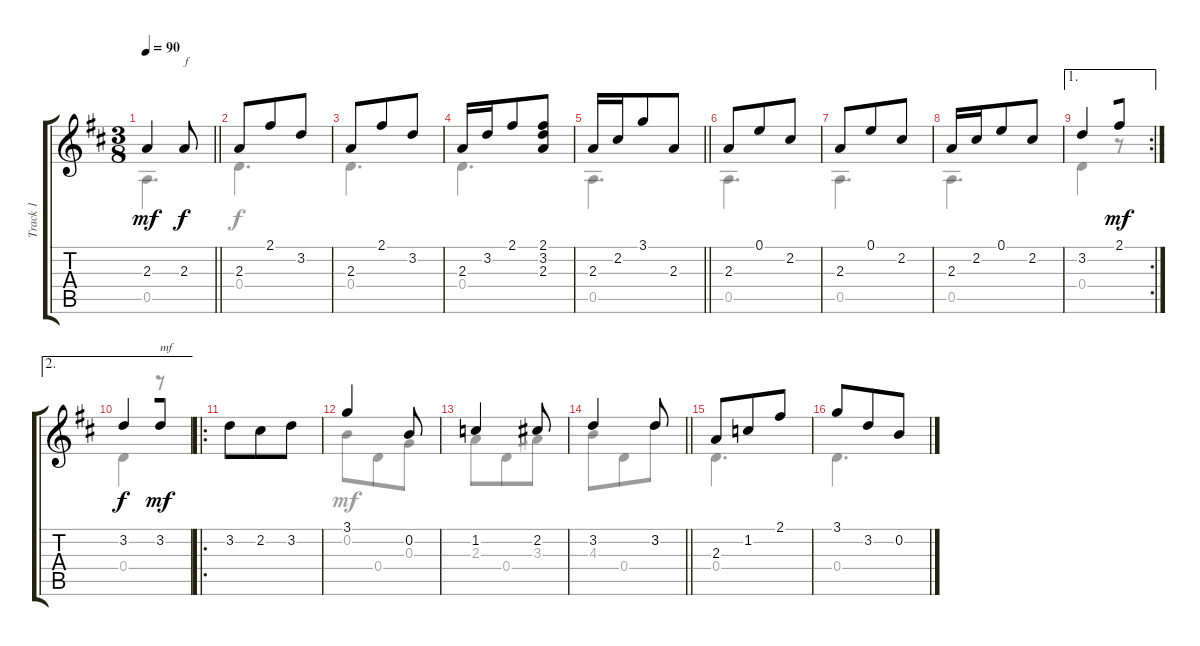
\track ("Track 1" "Track 1") {instrument acousticguitarsteel}
\staff {score tabs}
\tuning (E4 B3 G3 D3 A2 E2) {hide}
\voice
\ts (3 8)
\tempo 90
\clef g2
\barLineRight lightlight
\ks d
2.3.4{dy mf volume 13} 2.3.8{txt "f" dy f} |
2.3.8 2.1.8 3.2.8 |
2.3.8 2.1.8 3.2.8 |
2.3.16 3.2.16{beam merge} 2.1.8{beam merge} (2.1 3.2 2.3).8 |
\barLineRight lightlight
2.3.16 2.2.16{beam merge} 3.1.8 2.3.8 |
2.3.8 0.1.8 2.2.8 |
2.3.8 0.1.8 2.2.8 |
2.3.16 2.2.16{beam merge} 0.1.8{beam merge} 2.2.8 |
\ae 1
\rc 2
3.2.4{beam merge} 2.1.8{dy mf} |
\ae 2
3.2.4{dy f beam merge} 3.2.8{txt "mf" dy mf} |
\ro
3.2.8 2.2.8 3.2.8 |
3.1.4 0.2.8 |
1.2.4 2.2.8 |
\barLineRight lightlight
3.2.4 3.2.8 |
2.3.8 1.2.8 2.1.8 |
3.1.8 3.2.8 0.2.8
\voice
\clef g2
\ottava regular
\simile none
\barLineRight lightlight
\ks d
0.5.4{d dy mf} |
0.4.4{d dy f} |
0.4.4{d} |
0.4.4{d} |
\barLineRight lightlight
0.5.4{d} |
0.5.4{d} |
0.5.4{d} |
0.5.4{d} |
0.4.4 r.8 |
0.4.4 r.8 |
|
0.2.8{dy mf} 0.4.8 0.3.8 |
2.3.8 0.4.8 3.3.8 |
\barLineRight lightlight
4.3.8 0.4.8 3.2.8 |
0.4.4{d} |
0.4.4{d}
